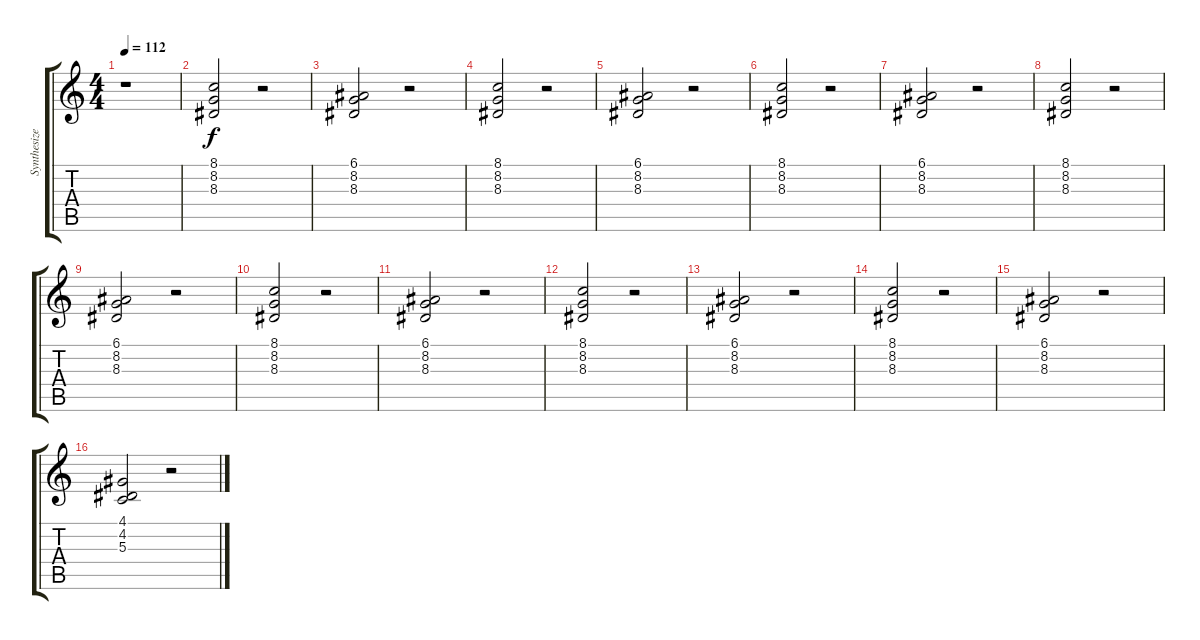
\track ("Synthesizer" "Synthesize") {instrument choiraahs}
\staff {score tabs}
\tuning (E4 B3 G3 D3 A2 E2) {hide}
\ts (4 4)
\tempo 112
\clef g2
\ks c
r.1{dy f instrument choiraahs} |
(8.1 8.2 8.3).2 r.2 |
(6.1 8.2 8.3).2 r.2 |
(8.1 8.2 8.3).2 r.2 |
(6.1 8.2 8.3).2 r.2 |
(8.1 8.2 8.3).2 r.2 |
(6.1 8.2 8.3).2 r.2 |
(8.1 8.2 8.3).2 r.2 |
(6.1 8.2 8.3).2 r.2 |
(8.1 8.2 8.3).2 r.2 |
(6.1 8.2 8.3).2 r.2 |
(8.1 8.2 8.3).2 r.2 |
(6.1 8.2 8.3).2 r.2 |
(8.1 8.2 8.3).2 r.2 |
(6.1 8.2 8.3).2 r.2 |
(4.1 4.2 5.3).2 r.2
